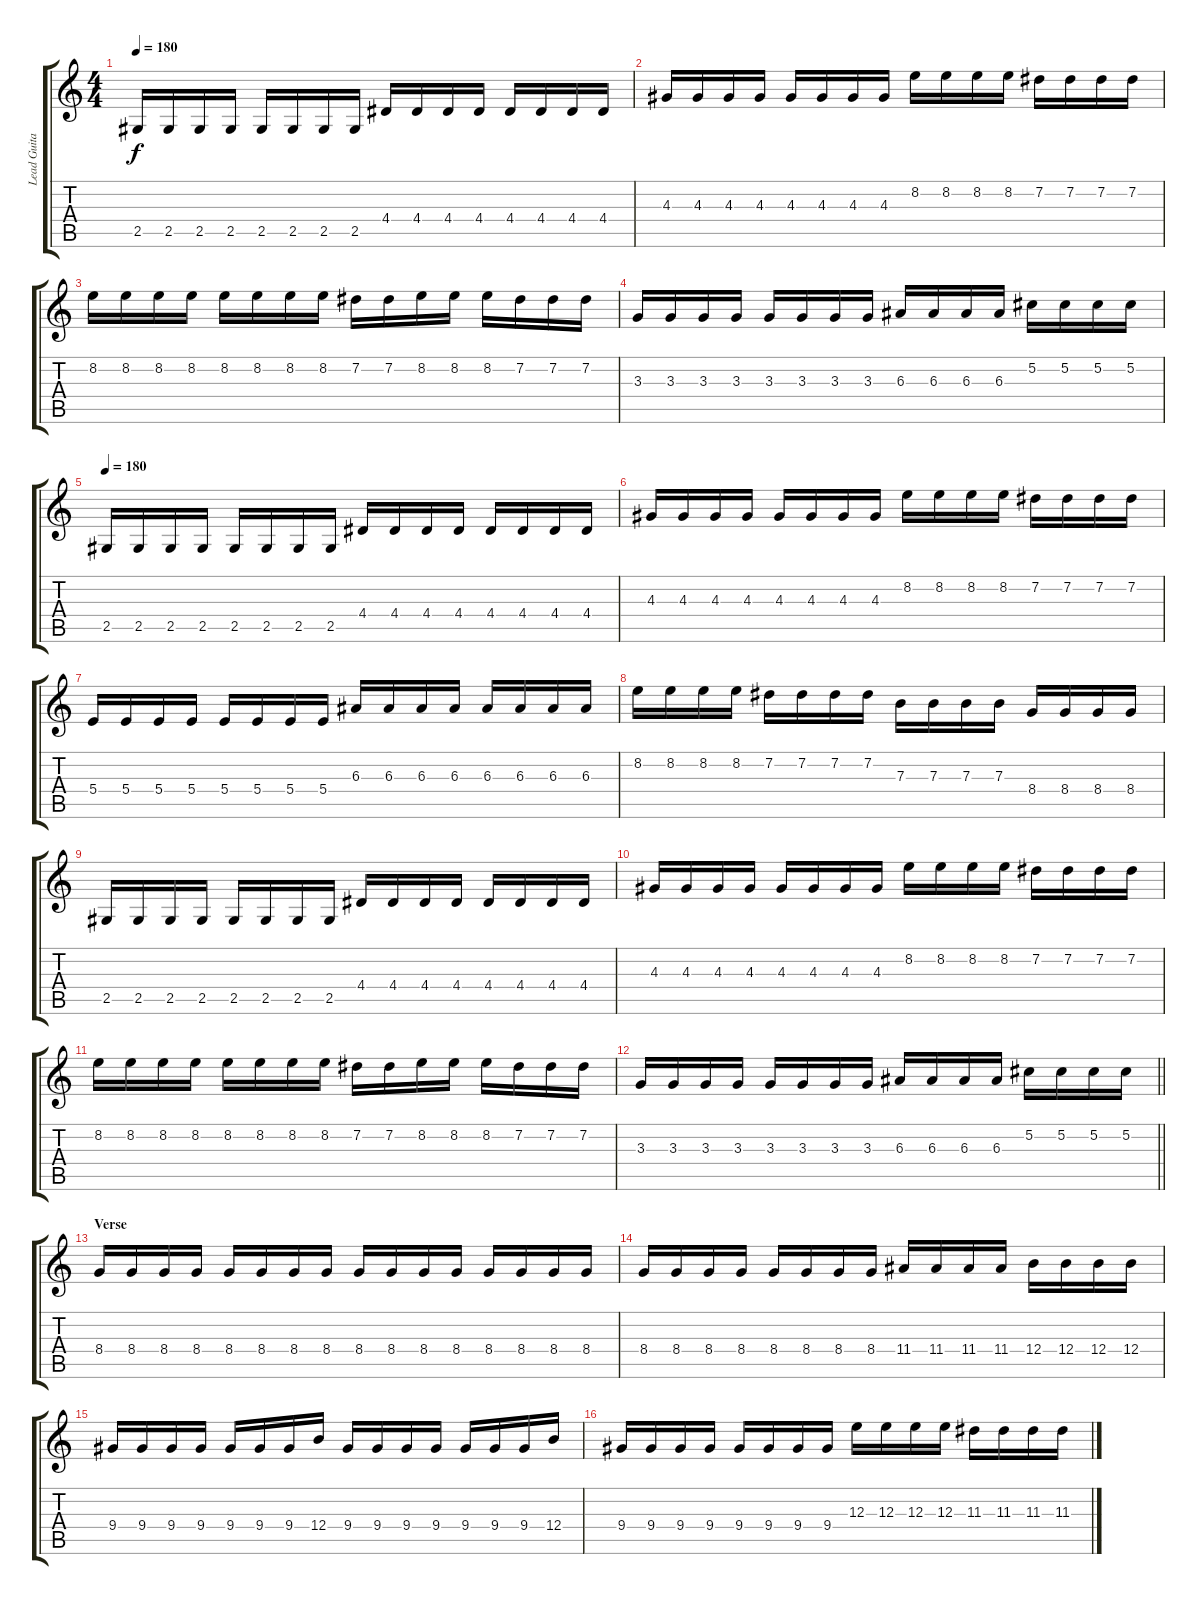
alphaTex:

\track ("Lead Guitar I" "Lead Guita") {instrument distortionguitar}
\staff {score tabs}
\tuning (Db4 Ab3 E3 B2 Gb2 B1) {hide}
\ts (4 4)
\tempo 180
\clef g2
\ks c
2.5.16{dy f} 2.5.16 2.5.16 2.5.16 2.5.16 2.5.16 2.5.16 2.5.16 4.4.16 4.4.16 4.4.16 4.4.16 4.4.16 4.4.16 4.4.16 4.4.16 |
4.3.16 4.3.16 4.3.16 4.3.16 4.3.16 4.3.16 4.3.16 4.3.16 8.2.16 8.2.16 8.2.16 8.2.16 7.2.16 7.2.16 7.2.16 7.2.16 |
8.2.16 8.2.16 8.2.16 8.2.16 8.2.16 8.2.16 8.2.16 8.2.16 7.2.16 7.2.16 8.2.16 8.2.16 8.2.16 7.2.16 7.2.16 7.2.16 |
3.3.16 3.3.16 3.3.16 3.3.16 3.3.16 3.3.16 3.3.16 3.3.16 6.3.16 6.3.16 6.3.16 6.3.16 5.2.16 5.2.16 5.2.16 5.2.16 |
\tempo 180
2.5.16 2.5.16 2.5.16 2.5.16 2.5.16 2.5.16 2.5.16 2.5.16 4.4.16 4.4.16 4.4.16 4.4.16 4.4.16 4.4.16 4.4.16 4.4.16 |
4.3.16 4.3.16 4.3.16 4.3.16 4.3.16 4.3.16 4.3.16 4.3.16 8.2.16 8.2.16 8.2.16 8.2.16 7.2.16 7.2.16 7.2.16 7.2.16 |
5.4.16 5.4.16 5.4.16 5.4.16 5.4.16 5.4.16 5.4.16 5.4.16 6.3.16 6.3.16 6.3.16 6.3.16 6.3.16 6.3.16 6.3.16 6.3.16 |
8.2.16 8.2.16 8.2.16 8.2.16 7.2.16 7.2.16 7.2.16 7.2.16 7.3.16 7.3.16 7.3.16 7.3.16 8.4.16 8.4.16 8.4.16 8.4.16 |
2.5.16 2.5.16 2.5.16 2.5.16 2.5.16 2.5.16 2.5.16 2.5.16 4.4.16 4.4.16 4.4.16 4.4.16 4.4.16 4.4.16 4.4.16 4.4.16 |
4.3.16 4.3.16 4.3.16 4.3.16 4.3.16 4.3.16 4.3.16 4.3.16 8.2.16 8.2.16 8.2.16 8.2.16 7.2.16 7.2.16 7.2.16 7.2.16 |
8.2.16 8.2.16 8.2.16 8.2.16 8.2.16 8.2.16 8.2.16 8.2.16 7.2.16 7.2.16 8.2.16 8.2.16 8.2.16 7.2.16 7.2.16 7.2.16 |
\barLineRight lightlight
3.3.16 3.3.16 3.3.16 3.3.16 3.3.16 3.3.16 3.3.16 3.3.16 6.3.16 6.3.16 6.3.16 6.3.16 5.2.16 5.2.16 5.2.16 5.2.16 |
\section ("" "Verse ")
8.4.16 8.4.16 8.4.16 8.4.16 8.4.16 8.4.16 8.4.16 8.4.16 8.4.16 8.4.16 8.4.16 8.4.16 8.4.16 8.4.16 8.4.16 8.4.16 |
8.4.16 8.4.16 8.4.16 8.4.16 8.4.16 8.4.16 8.4.16 8.4.16 11.4.16 11.4.16 11.4.16 11.4.16 12.4.16 12.4.16 12.4.16 12.4.16 |
9.4.16 9.4.16 9.4.16 9.4.16 9.4.16 9.4.16 9.4.16 12.4.16 9.4.16 9.4.16 9.4.16 9.4.16 9.4.16 9.4.16 9.4.16 12.4.16 |
9.4.16 9.4.16 9.4.16 9.4.16 9.4.16 9.4.16 9.4.16 9.4.16 12.3.16 12.3.16 12.3.16 12.3.16 11.3.16 11.3.16 11.3.16 11.3.16
